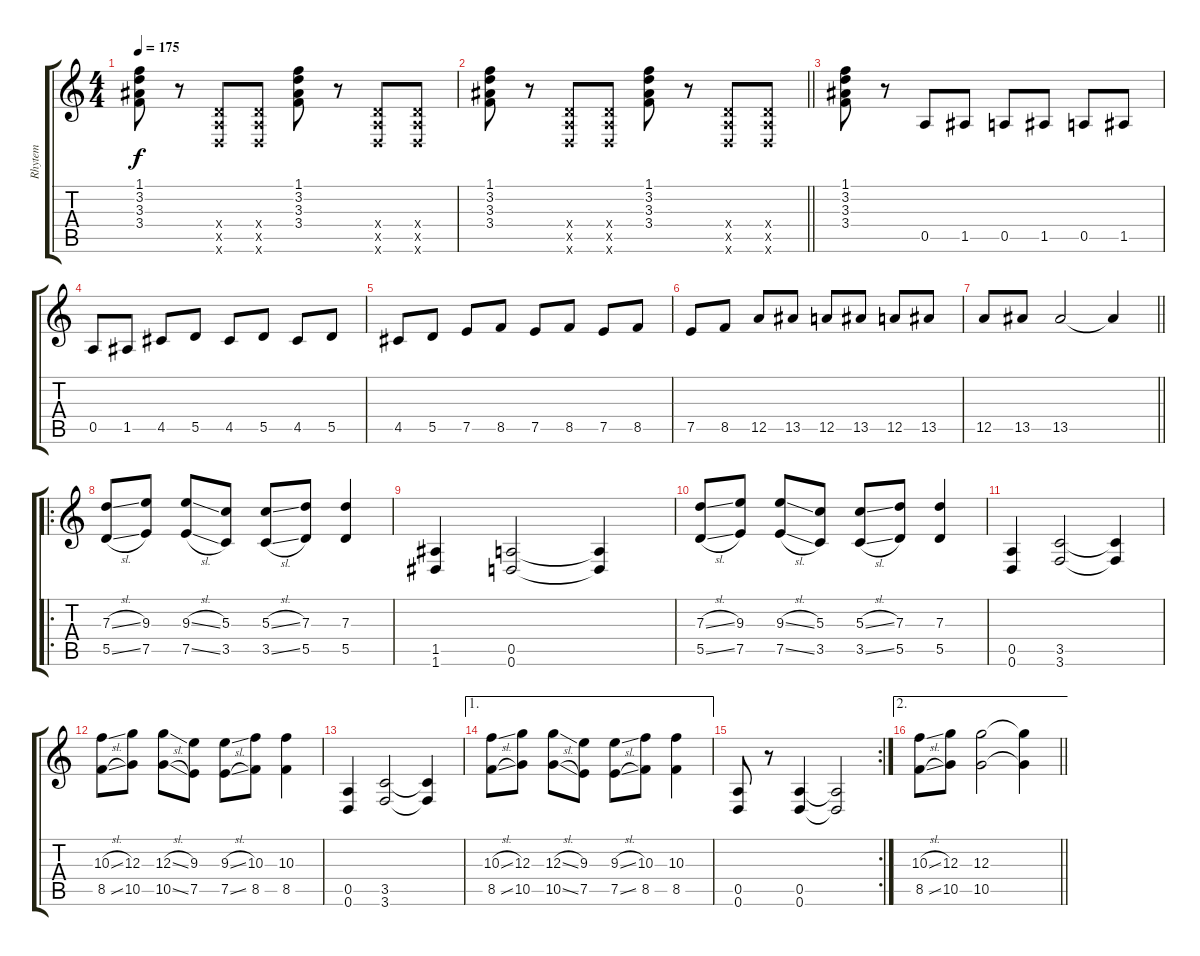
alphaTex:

\track ("Rhytem" "Rhytem") {instrument distortionguitar}
\staff {score tabs}
\tuning (E4 B3 G3 D3 A2 D2) {hide}
\ts (4 4)
\tempo 175
\clef g2
\ks c
(1.1 3.2 3.3 3.4).8{dy f} r.8 (0.4{x} 0.5{x} 0.6{x}).8 (0.4{x} 0.5{x} 0.6{x}).8 (1.1 3.2 3.3 3.4).8 r.8 (0.4{x} 0.5{x} 0.6{x}).8 (0.4{x} 0.5{x} 0.6{x}).8 |
\barLineRight lightlight
(1.1 3.2 3.3 3.4).8 r.8 (0.4{x} 0.5{x} 0.6{x}).8 (0.4{x} 0.5{x} 0.6{x}).8 (1.1 3.2 3.3 3.4).8 r.8 (0.4{x} 0.5{x} 0.6{x}).8 (0.4{x} 0.5{x} 0.6{x}).8 |
(1.1 3.2 3.3 3.4).8 r.8 0.5.8{instrument distortionguitar} 1.5.8 0.5.8 1.5.8 0.5.8 1.5.8 |
0.5.8 1.5.8 4.5.8 5.5.8 4.5.8 5.5.8 4.5.8 5.5.8 |
4.5.8 5.5.8 7.5.8 8.5.8 7.5.8 8.5.8 7.5.8 8.5.8 |
7.5.8 8.5.8 12.5.8 13.5.8 12.5.8 13.5.8 12.5.8 13.5.8 |
\barLineRight lightlight
12.5.8 13.5.8 13.5.2 13.5{t}.4 |
\ro
(7.3{sl} 5.5{sl}).8{instrument distortionguitar} (9.3 7.5).8 (9.3{sl} 7.5{sl}).8 (5.3 3.5).8 (5.3{sl} 3.5{sl}).8 (7.3 5.5).8 (7.3 5.5).4 |
(1.5 1.6).4 (0.5 0.6).2 (0.5{t} 0.6{t}).4 |
(7.3{sl} 5.5{sl}).8 (9.3 7.5).8 (9.3{sl} 7.5{sl}).8 (5.3 3.5).8 (5.3{sl} 3.5{sl}).8 (7.3 5.5).8 (7.3 5.5).4 |
(0.5 0.6).4 (3.5 3.6).2 (3.5{t} 3.6{t}).4 |
(10.3{sl} 8.5{sl}).8 (12.3 10.5).8 (12.3{sl} 10.5{sl}).8 (9.3 7.5).8 (9.3{sl} 7.5{sl}).8 (10.3 8.5).8 (10.3 8.5).4 |
(0.5 0.6).4 (3.5 3.6).2 (3.5{t} 3.6{t}).4 |
\ae 1
(10.3{sl} 8.5{sl}).8 (12.3 10.5).8 (12.3{sl} 10.5{sl}).8 (9.3 7.5).8 (9.3{sl} 7.5{sl}).8 (10.3 8.5).8 (10.3 8.5).4 |
\rc 2
(0.5 0.6).8 r.8 (0.5 0.6).4 (0.5{t} 0.6{t}).2 |
\ae 2
\barLineRight lightlight
(10.3{sl} 8.5{sl}).8 (12.3 10.5).8 (12.3 10.5).2 (12.3{t} 10.5{t}).4
